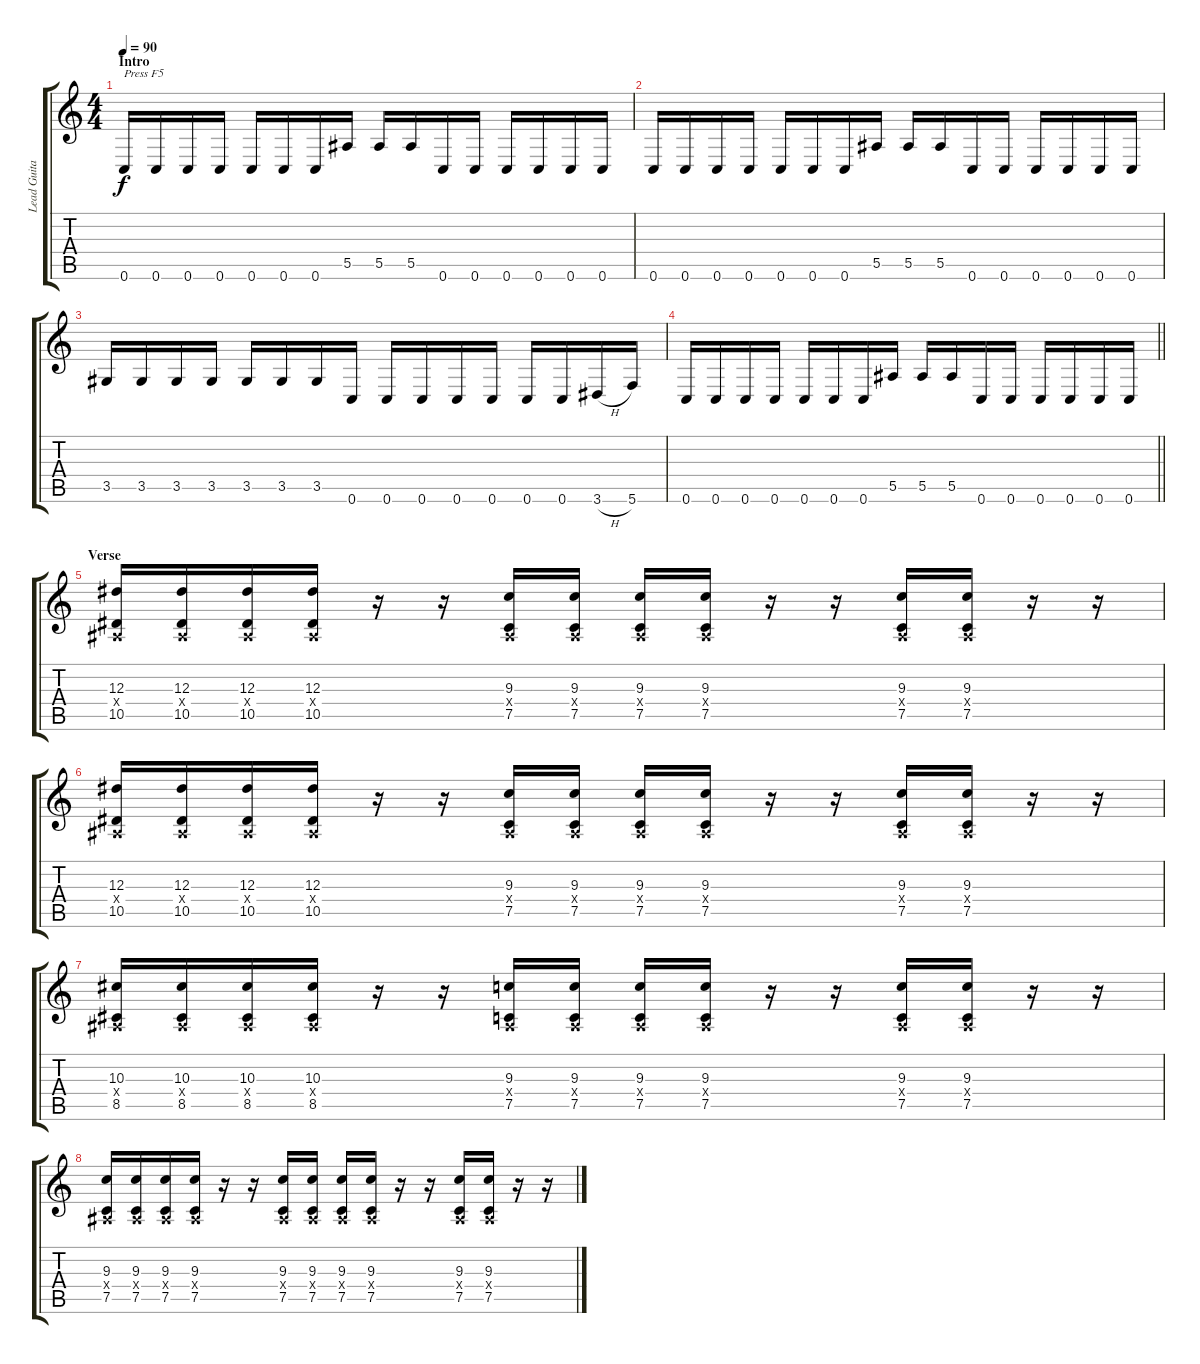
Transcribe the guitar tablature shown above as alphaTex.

\track ("Lead Guitar" "Lead Guita") {instrument distortionguitar}
\staff {score tabs}
\tuning (C4 G3 Eb3 Bb2 F2 C2) {hide}
\ts (4 4)
\section ("" "Intro")
\tempo 90
\clef g2
\ks c
0.6.16{txt "Press F5" dy f instrument electricguitarmuted} 0.6.16 0.6.16 0.6.16 0.6.16 0.6.16 0.6.16 5.5.16 5.5.16 5.5.16 0.6.16 0.6.16 0.6.16 0.6.16 0.6.16 0.6.16 |
0.6.16 0.6.16 0.6.16 0.6.16 0.6.16 0.6.16 0.6.16 5.5.16 5.5.16 5.5.16 0.6.16 0.6.16 0.6.16 0.6.16 0.6.16 0.6.16 |
3.5.16 3.5.16 3.5.16 3.5.16 3.5.16 3.5.16 3.5.16 0.6.16 0.6.16 0.6.16 0.6.16 0.6.16 0.6.16 0.6.16 3.6{h}.16 5.6.16 |
\barLineRight lightlight
0.6.16 0.6.16 0.6.16 0.6.16 0.6.16 0.6.16 0.6.16 5.5.16 5.5.16 5.5.16 0.6.16 0.6.16 0.6.16 0.6.16 0.6.16 0.6.16 |
\section ("" "Verse")
(12.3 0.4{x} 10.5).16{instrument distortionguitar} (12.3 0.4{x} 10.5).16 (12.3 0.4{x} 10.5).16 (12.3 0.4{x} 10.5).16 r.16 r.16 (9.3 0.4{x} 7.5).16 (9.3 0.4{x} 7.5).16 (9.3 0.4{x} 7.5).16 (9.3 0.4{x} 7.5).16 r.16 r.16 (9.3 0.4{x} 7.5).16 (9.3 0.4{x} 7.5).16 r.16 r.16 |
(12.3 0.4{x} 10.5).16 (12.3 0.4{x} 10.5).16 (12.3 0.4{x} 10.5).16 (12.3 0.4{x} 10.5).16 r.16 r.16 (9.3 0.4{x} 7.5).16 (9.3 0.4{x} 7.5).16 (9.3 0.4{x} 7.5).16 (9.3 0.4{x} 7.5).16 r.16 r.16 (9.3 0.4{x} 7.5).16 (9.3 0.4{x} 7.5).16 r.16 r.16 |
(10.3 0.4{x} 8.5).16 (10.3 0.4{x} 8.5).16 (10.3 0.4{x} 8.5).16 (10.3 0.4{x} 8.5).16 r.16 r.16 (9.3 0.4{x} 7.5).16 (9.3 0.4{x} 7.5).16 (9.3 0.4{x} 7.5).16 (9.3 0.4{x} 7.5).16 r.16 r.16 (9.3 0.4{x} 7.5).16 (9.3 0.4{x} 7.5).16 r.16 r.16 |
(9.3 0.4{x} 7.5).16 (9.3 0.4{x} 7.5).16 (9.3 0.4{x} 7.5).16 (9.3 0.4{x} 7.5).16 r.16 r.16 (9.3 0.4{x} 7.5).16 (9.3 0.4{x} 7.5).16 (9.3 0.4{x} 7.5).16 (9.3 0.4{x} 7.5).16 r.16 r.16 (9.3 0.4{x} 7.5).16 (9.3 0.4{x} 7.5).16 r.16 r.16
